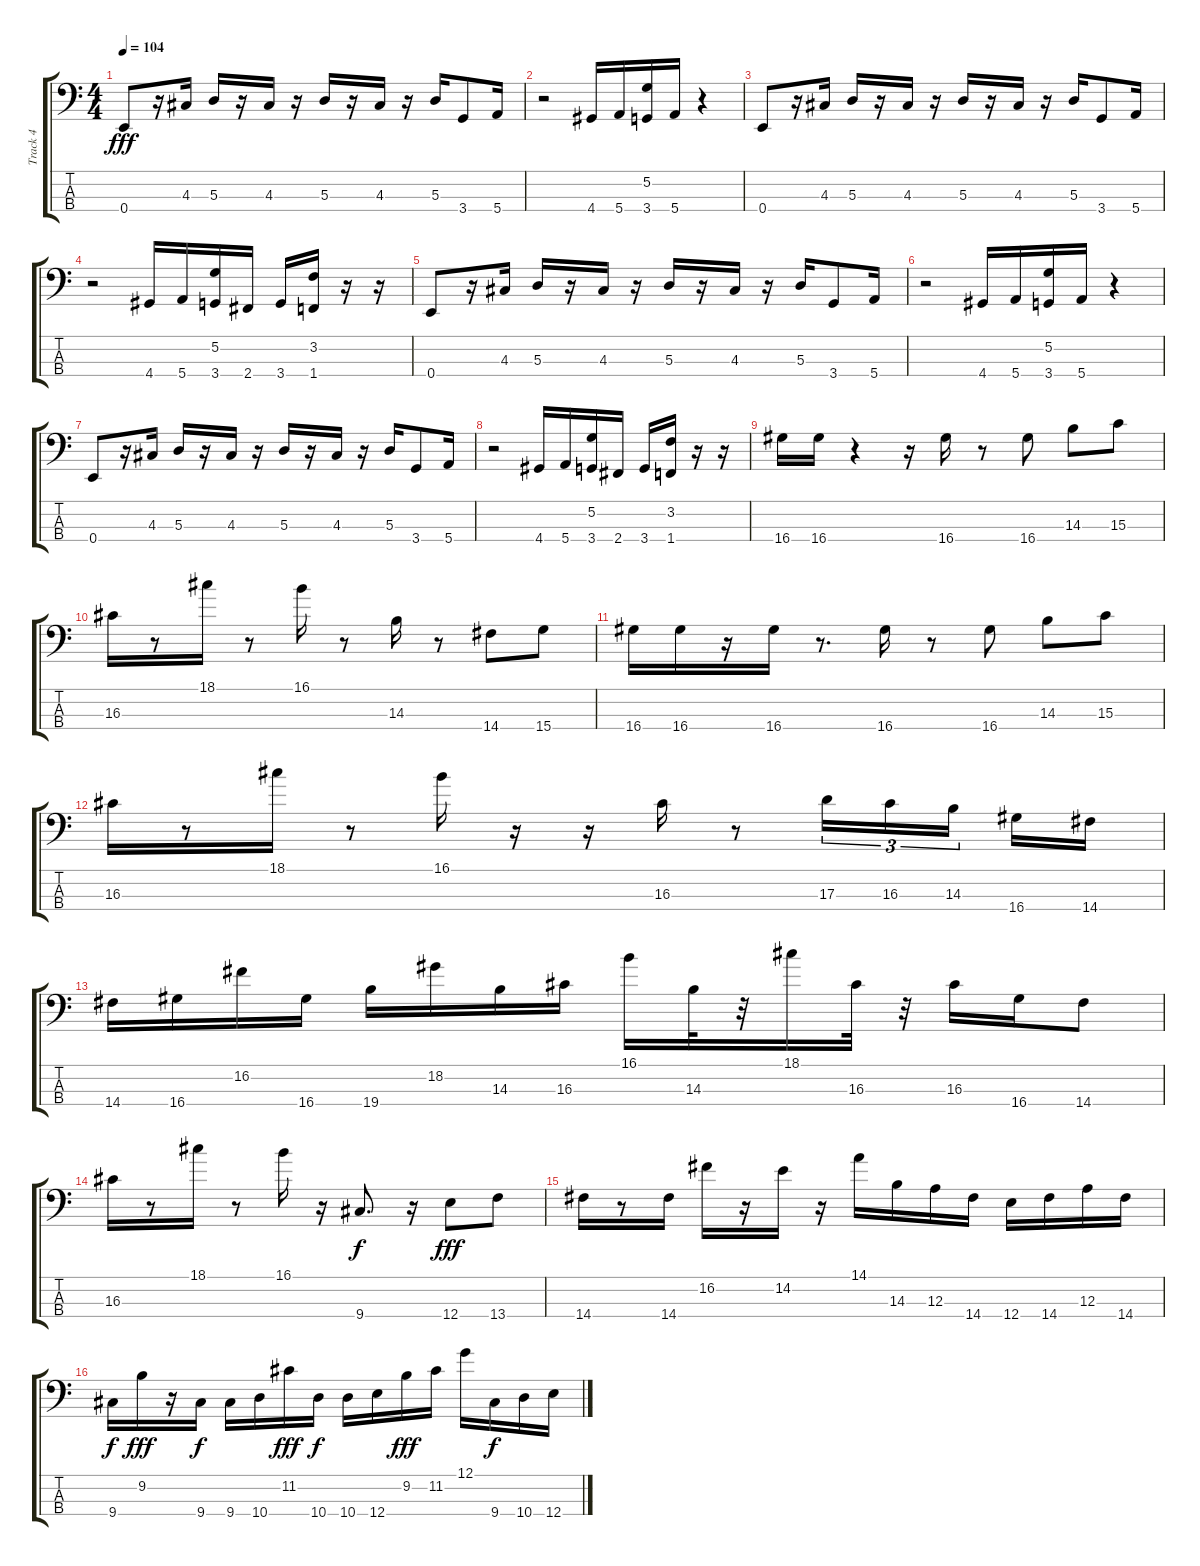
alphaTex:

\track ("Track 4" "Track 4") {instrument synthbass1}
\staff {score tabs}
\tuning (G2 D2 A1 E1) {hide}
\ts (4 4)
\tempo 104
\clef f4
\ks c
0.4.8{dy fff instrument synthbass1} r.16 4.3.16 5.3.16 r.16 4.3.16 r.16 5.3.16 r.16 4.3.16 r.16 5.3.16 3.4.8 5.4.16 |
r.2 4.4.16 5.4.16 (5.2 3.4).16 5.4.16 r.4 |
0.4.8 r.16 4.3.16 5.3.16 r.16 4.3.16 r.16 5.3.16 r.16 4.3.16 r.16 5.3.16 3.4.8 5.4.16 |
r.2 4.4.16 5.4.16 (5.2 3.4).16 2.4.16 3.4.16 (3.2 1.4).16 r.16 r.16 |
0.4.8 r.16 4.3.16 5.3.16 r.16 4.3.16 r.16 5.3.16 r.16 4.3.16 r.16 5.3.16 3.4.8 5.4.16 |
r.2 4.4.16 5.4.16 (5.2 3.4).16 5.4.16 r.4 |
0.4.8 r.16 4.3.16 5.3.16 r.16 4.3.16 r.16 5.3.16 r.16 4.3.16 r.16 5.3.16 3.4.8 5.4.16 |
r.2 4.4.16 5.4.16 (5.2 3.4).16 2.4.16 3.4.16 (3.2 1.4).16 r.16 r.16 |
16.4.16{instrument synthbass2} 16.4.16 r.4 r.16 16.4.16 r.8 16.4.8 14.3.8 15.3.8 |
16.3.16 r.8 18.1.16 r.8 16.1.16 r.8 14.3.16 r.8 14.4.8 15.4.8 |
16.4.16 16.4.16 r.16 16.4.16 r.8{d} 16.4.16 r.8 16.4.8 14.3.8 15.3.8 |
16.3.16 r.8 18.1.16 r.8 16.1.16 r.16 r.16 16.3.16 r.8 17.3.16{tu (3 2)} 16.3.16{tu (3 2)} 14.3.16{tu (3 2) beam splitsecondary} 16.4.16 14.4.16 |
14.4.16 16.4.16 16.2.16 16.4.16 19.4.16 18.2.16 14.3.16 16.3.16 16.1.16 14.3.32 r.32 18.1.16 16.3.32 r.32 16.3.16 16.4.16 14.4.8 |
16.3.16 r.8 18.1.16 r.8 16.1.16 r.16 9.4.8{d dy f} r.16 12.4.8{dy fff} 13.4.8 |
14.4.16 r.8 14.4.16 16.2.16 r.16 14.2.16 r.16 14.1.16 14.3.16 12.3.16 14.4.16 12.4.16 14.4.16 12.3.16 14.4.16 |
9.4.16{dy f} 9.2.16{dy fff} r.16 9.4.16{dy f} 9.4.16 10.4.16 11.2.16{dy fff} 10.4.16{dy f} 10.4.16 12.4.16 9.2.16{dy fff} 11.2.16 12.1.16 9.4.16{dy f} 10.4.16 12.4.16
